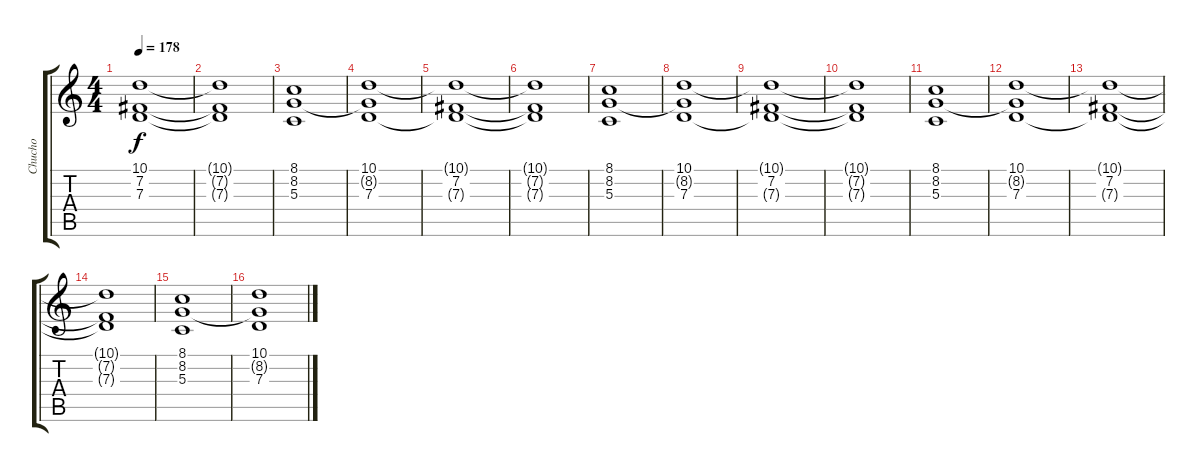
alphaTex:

\track ("Chucho" "Chucho") {instrument pad2warm}
\staff {score tabs}
\tuning (E4 B3 G3 D3 A2 E2) {hide}
\ts (4 4)
\tempo 178
\clef g2
\ks c
(10.1{t} 7.2 7.3{t}).1{dy f} |
(10.1{t} 7.2{t} 7.3{t}).1 |
(8.1 8.2 5.3).1 |
(10.1 8.2{t} 7.3).1 |
(10.1{t} 7.2 7.3{t}).1 |
(10.1{t} 7.2{t} 7.3{t}).1 |
(8.1 8.2 5.3).1 |
(10.1 8.2{t} 7.3).1 |
(10.1{t} 7.2 7.3{t}).1 |
(10.1{t} 7.2{t} 7.3{t}).1 |
(8.1 8.2 5.3).1 |
(10.1 8.2{t} 7.3).1 |
(10.1{t} 7.2 7.3{t}).1 |
(10.1{t} 7.2{t} 7.3{t}).1 |
(8.1 8.2 5.3).1 |
(10.1 8.2{t} 7.3).1
